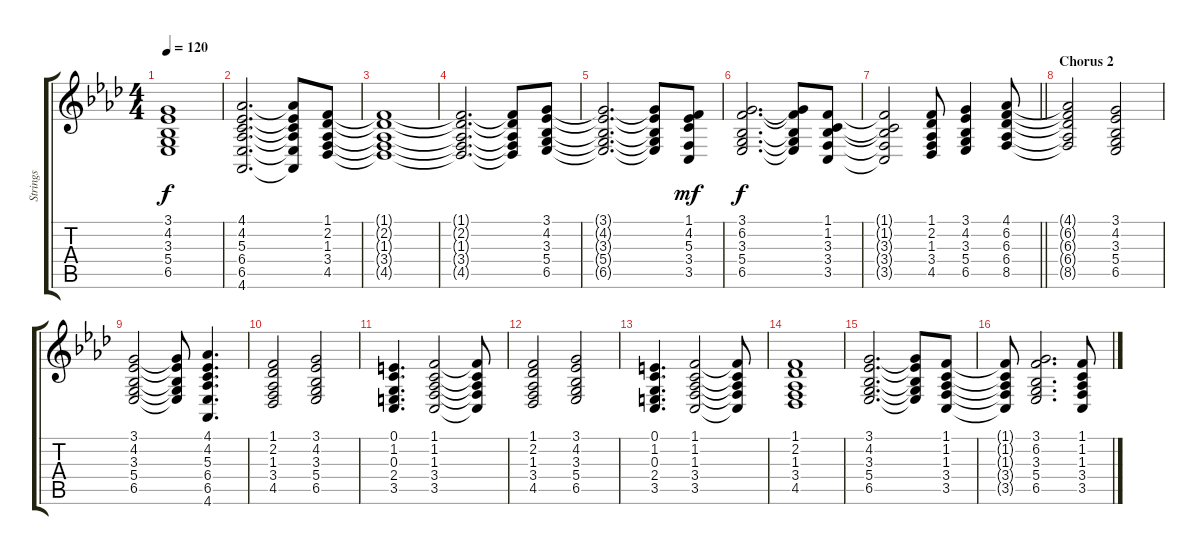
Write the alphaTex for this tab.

\track ("Strings" "Strings") {instrument stringensemble1}
\staff {score tabs}
\tuning (E4 B3 G3 D3 A2 E2) {hide}
\ts (4 4)
\tempo 120
\clef g2
\ks ab
(3.1{t} 4.2{t} 3.3{t} 5.4{t} 6.5{t}).1{dy f} |
(4.1 4.2 5.3 6.4 6.5 4.6).2{d} (4.1{t} 4.2{t} 5.3{t} 6.4{t} 6.5{t} 4.6{t}).8 (1.1 2.2 1.3 3.4 4.5).8 |
(1.1{t} 2.2{t} 1.3{t} 3.4{t} 4.5{t}).1 |
(1.1{t} 2.2{t} 1.3{t} 3.4{t} 4.5{t}).2{d} (1.1{t} 2.2{t} 1.3{t} 3.4{t} 4.5{t}).8 (3.1 4.2 3.3 5.4 6.5).8 |
(3.1{t} 4.2{t} 3.3{t} 5.4{t} 6.5{t}).2{d} (3.1{t} 4.2{t} 3.3{t} 5.4{t} 6.5{t}).8 (1.1 4.2 5.3 3.4 3.5).8{dy mf} |
(3.1 6.2 3.3 5.4 6.5).2{d dy f} (3.1{t} 6.2{t} 3.3{t} 5.4{t} 6.5{t}).8 (1.1 1.2 3.3 3.4 3.5).8 |
\barLineRight lightlight
(1.1{t} 1.2{t} 3.3{t} 3.4{t} 3.5{t}).2 (1.1 2.2 1.3 3.4 4.5).8 (3.1 4.2 3.3 5.4 6.5).4 (4.1 6.2 6.3 6.4 8.5).8 |
\section ("" "Chorus 2")
(4.1{t} 6.2{t} 6.3{t} 6.4{t} 8.5{t}).2 (3.1 4.2 3.3 5.4 6.5).2 |
(3.1 4.2 3.3 5.4 6.5).2 (3.1{t} 4.2{t} 3.3{t} 5.4{t} 6.5{t}).8 (4.1 4.2 5.3 6.4 6.5 4.6).4{d} |
(1.1 2.2 1.3 3.4 4.5).2 (3.1 4.2 3.3 5.4 6.5).2 |
(0.1 1.2 0.3 2.4 3.5).4{d} (1.1 1.2 1.3 3.4 3.5).2 (1.1{t} 1.2{t} 1.3{t} 3.4{t} 3.5{t}).8 |
(1.1 2.2 1.3 3.4 4.5).2 (3.1 4.2 3.3 5.4 6.5).2 |
(0.1 1.2 0.3 2.4 3.5).4{d} (1.1 1.2 1.3 3.4 3.5).2 (1.1{t} 1.2{t} 1.3{t} 3.4{t} 3.5{t}).8 |
(1.1 2.2 1.3 3.4 4.5).1 |
(3.1 4.2 3.3 5.4 6.5).2{d} (3.1{t} 4.2{t} 3.3{t} 5.4{t} 6.5{t}).8 (1.1 1.2 1.3 3.4 3.5).8 |
(1.1{t} 1.2{t} 1.3{t} 3.4{t} 3.5{t}).8 (3.1 6.2 3.3 5.4 6.5).2{d} (1.1 1.2 1.3 3.4 3.5).8
